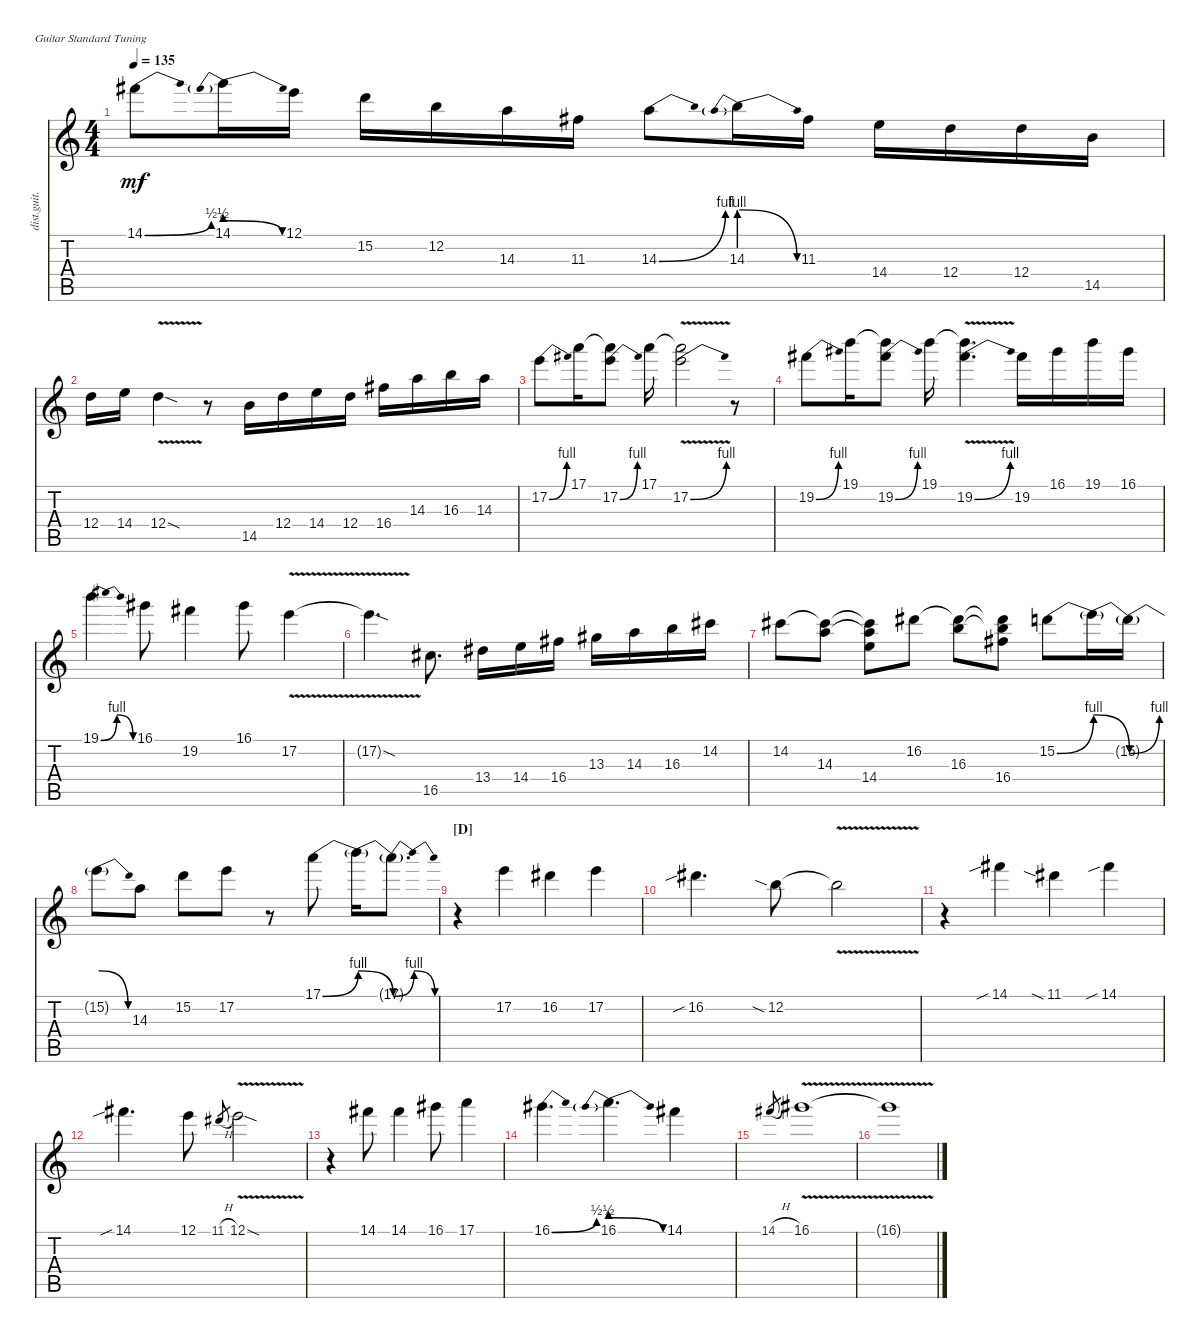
\defaultSystemsLayout 4
\bracketExtendMode nobrackets
\otherSystemsTrackNameOrientation horizontal
\track ("Distortion Guitar" "dist.guit.") {defaultSystemsLayout 4 instrument distortionguitar}
\staff {score tabs}
\tuning (E4 B3 G3 D3 A2 E2)
\ts (4 4)
\tempo 135
\clef g2
\scale
1.06647
\ks c
14.1{be (bend 0 0 15.6 2)}.8{dy mf} 14.1{be (prebendrelease 0 2 12.6 0)}.16 12.1.16 15.2.16 12.2.16 14.3.16 11.3.16 14.3{be (bend 0 0 12.6 4)}.8 14.3{be (prebendrelease 0 4 10.799999999999999 0)}.16 11.3.16 14.4.16 12.4.16 12.4.16 14.5.16 |
\scale
0.977842 12.4.16 14.4.16 12.4{v sod}.4 r.8 14.5.16 12.4.16 14.4.16 12.4.16 16.4.16 14.3.16 16.3.16 14.3.16 |
\scale
0.977842 17.2{be (bend 0 0 9.6 4)}.8 17.1.16 (17.2{be (bend 0 0 10.2 4)} 17.1{t}).8 17.1.16 (17.2{be (bend 0 0 19.8 4) v} 17.1{t}).2 r.8 |
\scale
0.977842 19.2{be (bend 0 0 9.6 4)}.8 19.1.16 (19.2{be (bend 0 0 12.6 4)} 19.1{t}).8 19.1.16 (19.2{be (bend 0 0 22.2 4) v} 19.1{t}).4{d} 19.2.16 16.1.16 19.1.16 16.1.16 |
\scale
1.07042 19.1{be (bendrelease 0 0 10.2 4 20.4 4 30 0)}.4 16.1.8 19.2.4 16.1.8 17.2{v}.4 |
\scale
0.976526 17.2{v sod t}.4{d} 16.5.8{d} 13.4.16 14.4.16 16.4.16 13.3.16 14.3.16 16.3.16 14.2.16 |
\scale
0.976526 14.2.8 (14.3 14.2{t}).8 (14.4 14.3{t} 14.2{t}).8 16.2.8 (16.3 16.2{t}).8 (16.4 16.3{t} 16.2{t}).8 15.2{be (bend 25.2 0 30 4)}.8 15.2{be (release 0 4 5.3999999999999995 0) t}.16 15.2{be (bend 0 0 3.5999999999999996 4) t}.16 |
\scale
0.976526 15.2{be (release 0 4 6.6 0) t}.8 14.3.8 15.2.8 17.2.8 r.8 17.1{be (bend 25.2 0 31.799999999999997 4)}.8 17.1{be (release 0 4 6.6 0) t}.16 17.1{be (bendrelease 0 0 10.2 4 20.4 4 30 0) t}.8{d} |
\section ("D" "")
\scale
1.07042 r.4 17.2.4 16.2.4 17.2.4 |
\scale
0.976526 16.2{sib}.4{d} 12.2{sia}.8 12.2{v t}.2 |
\scale
0.976526 r.4 14.1{sib}.4 11.1{sia}.4 14.1{sib}.4 |
\scale
0.976526 14.1{sib}.4{d} 12.1.8 11.1{h}.8{gr} 12.1{v sod}.2 |
\scale
1.07042 r.4 14.1.8 14.1.4 16.1.8 17.1.4 |
\scale
0.976526 16.1{be (bend 0 0 6.6 2)}.4{d} 16.1{be (prebendrelease 0 2 15 0)}.4{d} 14.1.4 |
\scale
0.976526 14.1{h}.8{gr} 16.1{v}.1 |
\scale
0.976526 16.1{v t}.1
